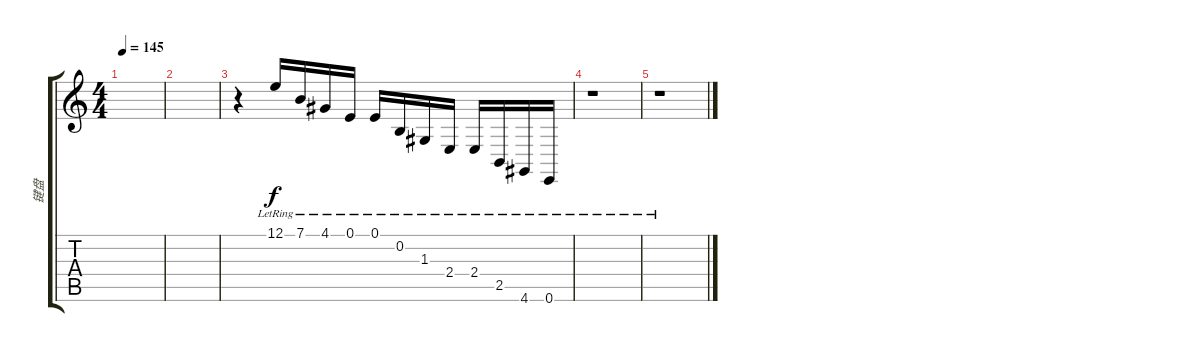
\track ("键盘" "键盘") {instrument musicbox}
\staff {score tabs}
\tuning (E4 B3 G3 D3 A2 E2) {hide}
\ts (4 4)
\tempo 145
\clef g2
\ks c
|
|
r.4 12.1{lr}.16 7.1{lr}.16 4.1{lr}.16 0.1{lr}.16 0.1{lr}.16 0.2{lr}.16 1.3{lr}.16 2.4{lr}.16 2.4{lr}.16 2.5{lr}.16 4.6{lr}.16 0.6{lr}.16 |
r.1 |
r.1
